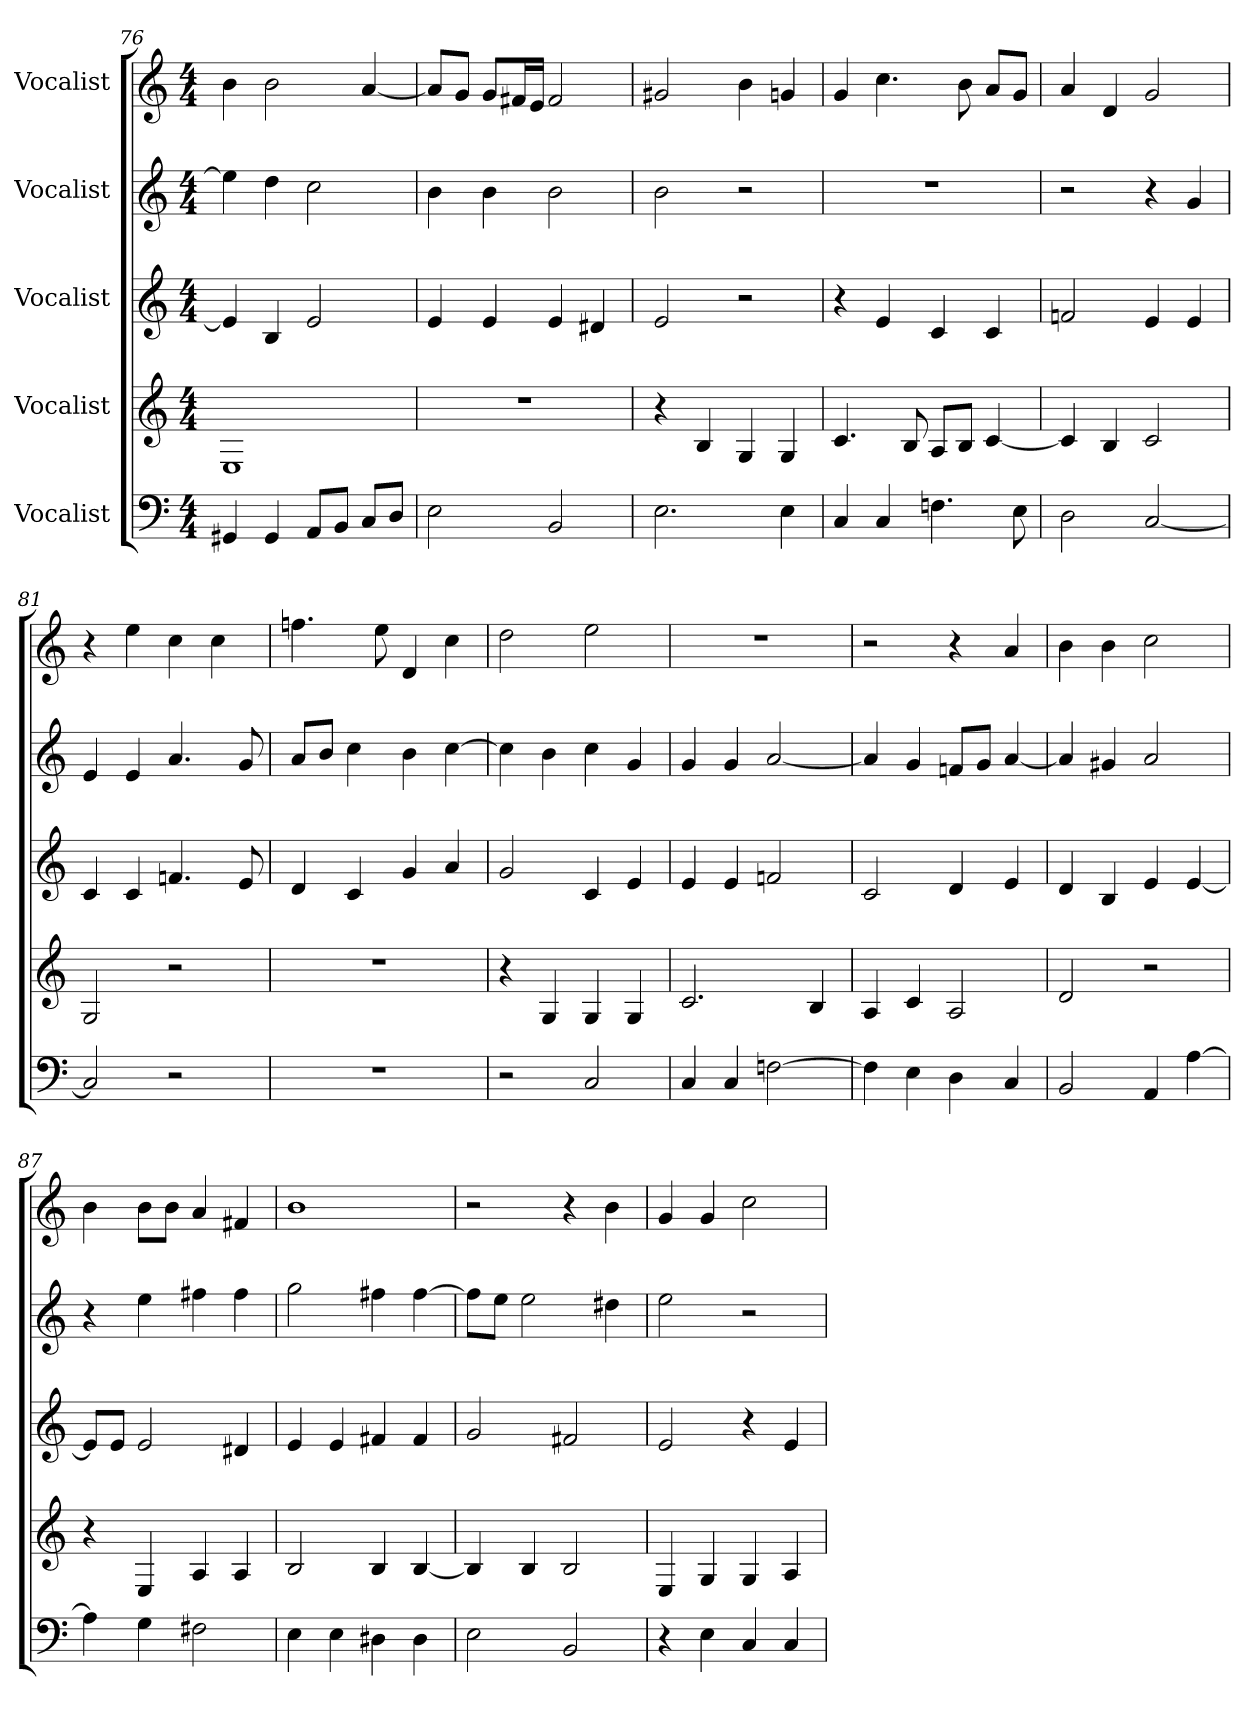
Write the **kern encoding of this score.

**kern	**kern	**kern	**kern	**kern
*part5	*part4	*part3	*part2	*part1
*staff5	*staff4	*staff3	*staff2	*staff1
*I"Vocalist	*I"Vocalist	*I"Vocalist	*I"Vocalist	*I"Vocalist
*M4/4	*M4/4	*M4/4	*M4/4	*M4/4
=76	=76	=76	=76	=76
4GG#X	1E	4e]	4ee]	4b
4GG#	.	4B	4dd	2b
8AAL	.	2e	2cc	.
8BBJ	.	.	.	.
8CL	.	.	.	[4a
8DJ	.	.	.	.
=77	=77	=77	=77	=77
2E	1r	4e	4b	8aL]
.	.	.	.	8gJ
.	.	4e	4b	8gL
.	.	.	.	16f#XL
.	.	.	.	16eJJ
2BB	.	4e	2b	2f#
.	.	4d#X	.	.
=78	=78	=78	=78	=78
2.E	4r	2e	2b	2g#X
.	4B	.	.	.
.	4G	2r	2r	4b
4E	4G	.	.	4gn
=79	=79	=79	=79	=79
4C	4.c	4r	1r	4g
4C	.	4e	.	4.cc
.	8B	.	.	.
4.Fn	8AL	4c	.	.
.	8BJ	.	.	8b
.	[4c	4c	.	8aL
8E	.	.	.	8gJ
=80	=80	=80	=80	=80
2D	4c]	2fn	2r	4a
.	4B	.	.	4d
[2C	2c	4e	4r	2g
.	.	4e	4g	.
=81	=81	=81	=81	=81
2C]	2G	4c	4e	4r
.	.	4c	4e	4ee
2r	2r	4.fn	4.a	4cc
.	.	.	.	4cc
.	.	8e	8g	.
=82	=82	=82	=82	=82
1r	1r	4d	8aL	4.ffn
.	.	.	8bJ	.
.	.	4c	4cc	.
.	.	.	.	8ee
.	.	4g	4b	4d
.	.	4a	[4cc	4cc
=83	=83	=83	=83	=83
2r	4r	2g	4cc]	2dd
.	4G	.	4b	.
2C	4G	4c	4cc	2ee
.	4G	4e	4g	.
=84	=84	=84	=84	=84
4C	2.c	4e	4g	1r
4C	.	4e	4g	.
[2Fn	.	2fn	[2a	.
.	4B	.	.	.
=85	=85	=85	=85	=85
4F]	4A	2c	4a]	2r
4E	4c	.	4g	.
4D	2A	4d	8fnL	4r
.	.	.	8gJ	.
4C	.	4e	[4a	4a
=86	=86	=86	=86	=86
2BB	2d	4d	4a]	4b
.	.	4B	4g#X	4b
4AA	2r	4e	2a	2cc
[4A	.	[4e	.	.
=87	=87	=87	=87	=87
4A]	4r	8eL]	4r	4b
.	.	8eJ	.	.
4G	4E	2e	4ee	8bL
.	.	.	.	8bJ
2F#X	4A	.	4ff#X	4a
.	4A	4d#X	4ff#	4f#X
=88	=88	=88	=88	=88
4E	2B	4e	2gg	1b
4E	.	4e	.	.
4D#X	4B	4f#X	4ff#X	.
4D#	[4B	4f#	[4ff#	.
=89	=89	=89	=89	=89
2E	4B]	2g	8ff#L]	2r
.	.	.	8eeJ	.
.	4B	.	2ee	.
2BB	2B	2f#X	.	4r
.	.	.	4dd#X	4b
=90	=90	=90	=90	=90
4r	4E	2e	2ee	4g
4E	4G	.	.	4g
4C	4G	4r	2r	2cc
4C	4A	4e	.	.
=	=	=	=	=
*-	*-	*-	*-	*-
